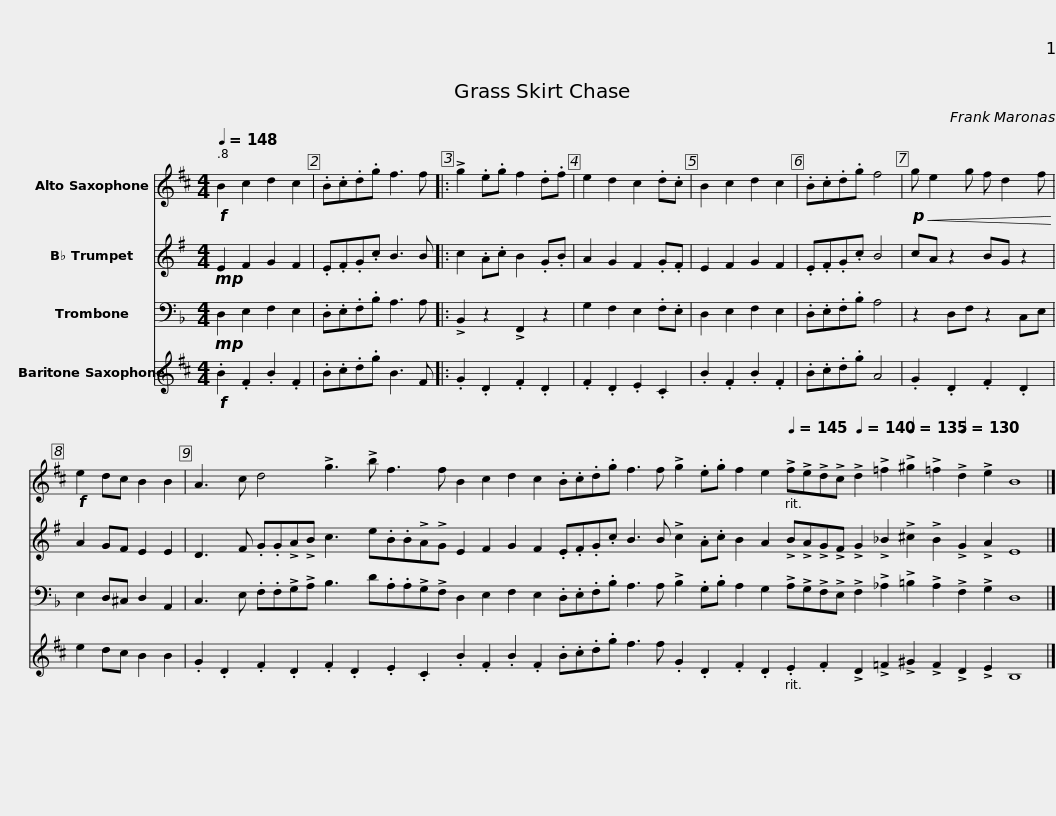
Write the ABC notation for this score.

X:1
%%score 1 2 3 4
L:1/8
Q:1/4=148
M:4/4
I:linebreak $
K:F
V:1 treble transpose=-9
V:2 treble transpose=-2
V:3 bass
V:4 treble transpose=-21
V:1
[K:D]!f! B2 c2 d2 c2 | .B.c.d.g f3 f |: !>!g2 .e.g f2 .d.f | e2 d2 c2 .d.c | B2 c2 d2 c2 | %5
 .B.c.d.g f4 |$!p!!<(! g e2 g f d2 f!<)! |!f! e2 dc B2 B2 |$ A3 c d4 !>!g3 !>!b f3 f B2 c2 d2 c2 .B.c.d.g f3 f !>!g2 .e.g f2 e2[Q:1/4=145] !>!f!>!e!>!d!>!c[Q:1/4=140] !>!d2 !>!=f2[Q:1/4=135] !>!^g2 !>!=f2[Q:1/4=130] !>!d2 !>!e2 B8 |] %9
V:2
[K:G]!mp! E2 F2 G2 F2 | .E.F.G.c B3 B |: c2 .A.c B2 .G.B | A2 G2 F2 .G.F | E2 F2 G2 F2 | %5
 .E.F.G.c B4 |$ cA z2 BG z2 | A2 GF E2 E2 |$ D3 F .G.G!>!A!>!B c3 e.B.B!>!A!>!G E2 F2 G2 F2 .E.F.G.c B3 B !>!c2 .A.c B2 A2 !>!B!>!A!>!G!>!F !>!G2 !>!_B2 !>!^c2 !>!B2 !>!G2 !>!A2 E8 |] %9
V:3
!mp! D,2 E,2 F,2 E,2 | .D,.E,.F,.B, A,3 A, |: !>!B,,2 z2 !>!F,,2 z2 | G,2 F,2 E,2 .F,.E, | D,2 E,2 F,2 E,2 | %5
 .D,.E,.F,.B, A,4 |$ z2 D,F, z2 C,E, | E,2 D,^C, D,2 A,,2 |$ C,3 E, .F,.F,!>!G,!>!A, B,3 D.A,.A,!>!G,!>!F, D,2 E,2 F,2 E,2 .D,.E,.F,.B, A,3 A, !>!B,2 .G,.B, A,2 G,2 !>!A,!>!G,!>!F,!>!E, !>!F,2 !>!_A,2 !>!=B,2 !>!A,2 !>!F,2 !>!G,2 D,8 |] %9
V:4
[K:D]!f! .B2 .F2 .B2 .F2 | .B.c.d.g B3 F |: .G2 .D2 .F2 .D2 | .F2 .D2 .E2 .C2 | .B2 .F2 .B2 .F2 | %5
 .B.c.d.g A4 |$ .G2 .D2 .F2 .D2 | e2 dc B2 B2 |$ .G2 .D2 .F2 .D2 .F2 .D2 .E2 .C2 .B2 .F2 .B2 .F2 .B.c.d.g f3 f .G2 .D2 .F2 .D2 .E2 .F2 !>!D2 !>!=F2 !>!^G2 !>!F2 !>!D2 !>!E2 B,8 |] %9
